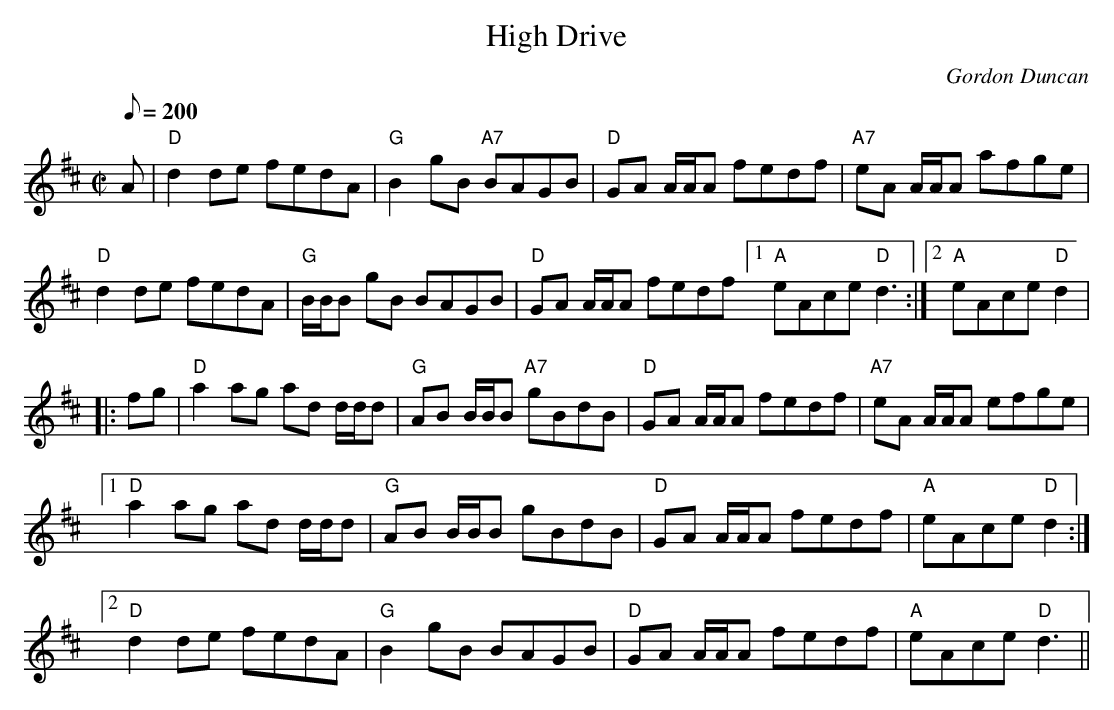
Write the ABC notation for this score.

X:1
T:High Drive
C:Gordon Duncan
L:1/8
M:C|
Q:200
K:D
A|"D" d2 de fedA|"G"B2gB "A7"BAGB|"D" GA A/A/A fedf|"A7" eA A/A/A afge|
"D"d2de fedA|"G" B/B/B gB BAGB|"D" GA A/A/A fedf[1"A"eAce "D" d3:|[2"A" eAce "D" d2|
|:fg|"D" a2 ag ad d/d/d|"G" AB B/B/B "A7" gBdB|"D" GA A/A/A fedf|"A7" eA A/A/A efge|
[1"D" a2 ag ad d/d/d|"G" AB B/B/B gBdB|"D" GA A/A/A fedf|"A" eAce "D" d2:|
[2"D" d2 de fedA|"G" B2 gB BAGB|"D" GA A/A/A fedf|"A"eAce "D" d3||
